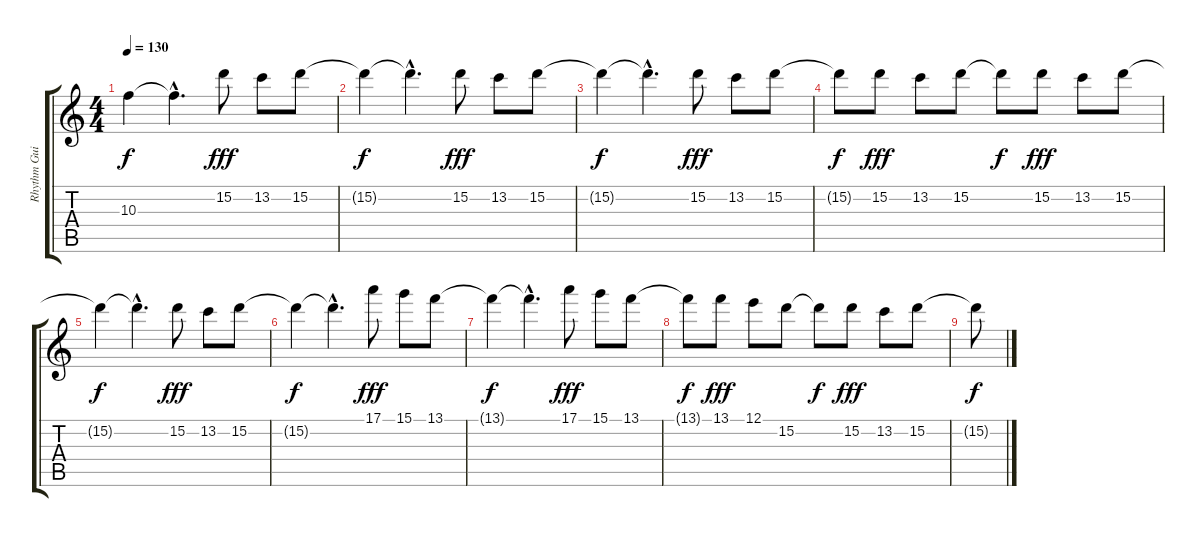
\track ("Rhythm Guitar" "Rhythm Gui") {instrument distortionguitar}
\staff {score tabs}
\tuning (E4 B3 G3 D3 A2 D2) {hide}
\ts (4 4)
\tempo 130
\clef g2
\ks c
10.3{t}.4{dy f} 10.3{hac t}.4{d} 15.2.8{dy fff} 13.2.8 15.2.8 |
15.2{t}.4{dy f} 15.2{hac t}.4{d} 15.2.8{dy fff} 13.2.8 15.2.8 |
15.2{t}.4{dy f} 15.2{hac t}.4{d} 15.2.8{dy fff} 13.2.8 15.2.8 |
15.2{t}.8{dy f} 15.2.8{dy fff} 13.2.8 15.2.8 15.2{t}.8{dy f} 15.2.8{dy fff} 13.2.8 15.2.8 |
15.2{t}.4{dy f} 15.2{hac t}.4{d} 15.2.8{dy fff} 13.2.8 15.2.8 |
15.2{t}.4{dy f} 15.2{hac t}.4{d} 17.1.8{dy fff} 15.1.8 13.1.8 |
13.1{t}.4{dy f} 13.1{hac t}.4{d} 17.1.8{dy fff} 15.1.8 13.1.8 |
13.1{t}.8{dy f} 13.1.8{dy fff} 12.1.8 15.2.8 15.2{t}.8{dy f} 15.2.8{dy fff} 13.2.8 15.2.8 |
15.2{t}.8{dy f}
